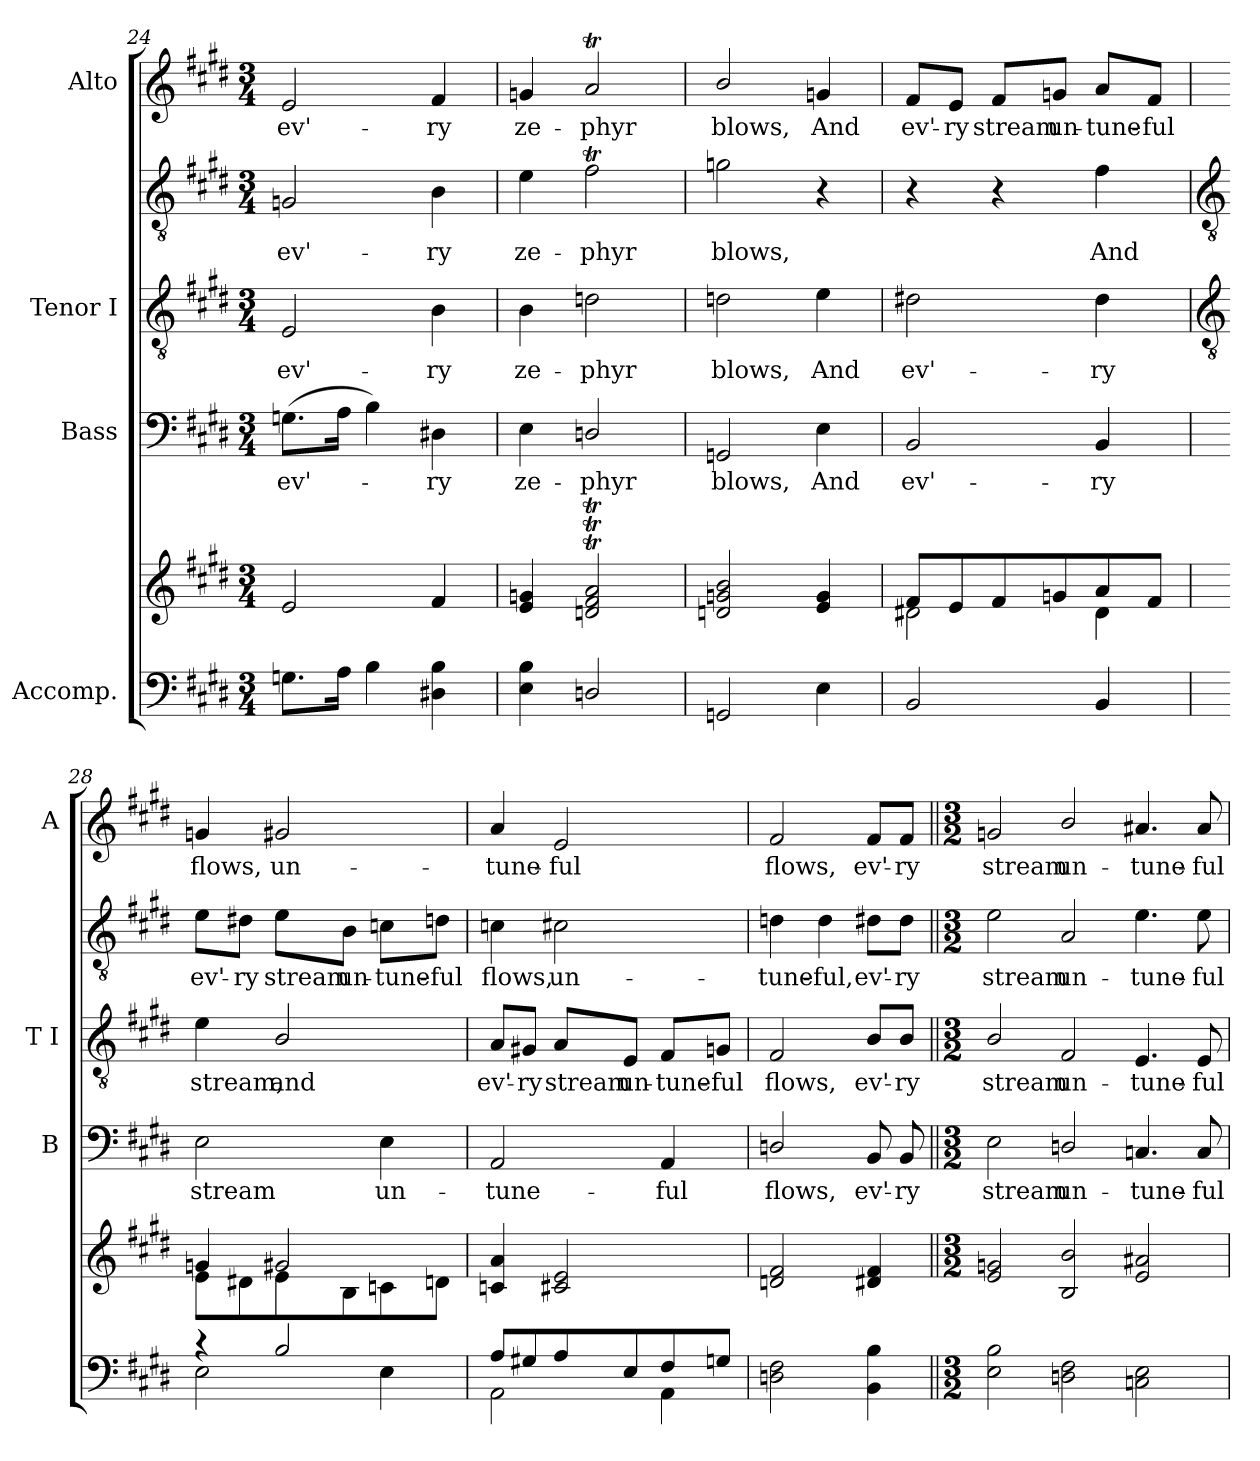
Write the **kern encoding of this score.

**kern	**kern	**kern	**text	**kern	**text	**kern	**text	**kern	**text
*part4	*part4	*part3	*part3	*part2	*part2	*part2	*part2	*part1	*part1
*staff6	*staff5	*staff4	*staff4	*staff3	*staff3	*staff2	*staff2	*staff1	*staff1
*I"Accomp.	*	*I"Bass	*	*I"Tenor I	*	*	*	*I"Alto	*
*	*	*I'B	*	*I'T I	*	*	*	*I'A	*
*clefF4	*clefG2	*clefF4	*	*clefGv2	*	*clefGv2	*	*clefG2	*
*k[f#c#g#d#]	*k[f#c#g#d#]	*k[f#c#g#d#]	*	*k[f#c#g#d#]	*	*k[f#c#g#d#]	*	*k[f#c#g#d#]	*
*E:	*E:	*E:	*	*E:	*	*E:	*	*E:	*
*M3/4	*M3/4	*M3/4	*	*M3/4	*	*M3/4	*	*M3/4	*
=24	=24	=24	=24	=24	=24	=24	=24	=24	=24
*	*^	*	*	*	*	*	*	*	*
!	!	!	!	!LO:LY:b	!	!LO:LY:b	!	!LO:LY:b	!	!LO:LY:b
8.GnL	2e	2.ryy	(>8.GnL	ev'-	2E	ev'-	2Gn	ev'-	2e	ev'-
16AJ	.	.	16AJ	.	.	.	.	.	.	.
4B	.	.	4B)	.	.	.	.	.	.	.
!	!	!	!	!LO:LY:b	!	!LO:LY:b	!	!LO:LY:b	!	!LO:LY:b
4D#X 4B	4f#	.	4D#X	ry	4B	-ry	4B	-ry	4f#	-ry
=25	=25	=25	=25	=25	=25	=25	=25	=25	=25	=25
!	!	!	!	!LO:LY:b	!	!LO:LY:b	!	!LO:LY:b	!	!LO:LY:b
4E 4B	4e 4gn	2.ryy	4E	ze-	4B	ze-	4e	ze-	4gn	ze-
!	!	!	!	!LO:LY:b	!	!LO:LY:b	!	!LO:LY:b	!	!LO:LY:b
2Dn/	2dnT 2f#T 2aT	.	2Dn/	-phyr	2dn	-phyr	2f#T	-phyr	2aT	-phyr
=26	=26	=26	=26	=26	=26	=26	=26	=26	=26	=26
!	!	!	!	!LO:LY:b	!	!LO:LY:b	!	!LO:LY:b	!	!LO:LY:b
2GGn/	2dn/ 2gn/ 2b/	2.ryy	2GGn	blows,	2dn	blows,	2gn	blows,	2b/	blows,
!	!	!	!	!LO:LY:b	!	!LO:LY:b	!	!	!	!LO:LY:b
4E	4e 4g	.	4E	And	4e	And	4r	.	4gn	And
=27	=27	=27	=27	=27	=27	=27	=27	=27	=27	=27
!	!	!	!	!LO:LY:b	!	!LO:LY:b	!	!	!	!LO:LY:b
2BB/	8f#L	2d#X\	2BB	ev'-	2d#X	ev'-	4r	.	8f#/L	ev'-
!	!	!	!	!	!	!	!	!	!	!LO:LY:b
.	8e	.	.	.	.	.	.	.	8e/J	-ry
!	!	!	!	!	!	!	!	!	!	!LO:LY:b
.	8f#	.	.	.	.	.	4r	.	8f#/L	stream
!	!	!	!	!	!	!	!	!	!	!LO:LY:b
.	8gn	.	.	.	.	.	.	.	8gn/J	un-
!	!	!	!	!LO:LY:b	!	!LO:LY:b	!	!LO:LY:b	!	!LO:LY:b
4BB/	8a	4d#\	4BB	-ry	4d#	-ry	4f#	And	8a/L	-tune-
!	!	!	!	!	!	!	!	!	!	!LO:LY:b
.	8f#J	.	.	.	.	.	.	.	8f#/J	-ful
!!LO:LB:g=z
=28	=28	=28	=28	=28	=28	=28	=28	=28	=28	=28
*	*	*	*	*	*clefGv2	*	*clefGv2	*	*	*
*^	*	*	*	*	*	*	*	*	*	*
!	!	!	!	!	!LO:LY:b	!	!LO:LY:b	!	!LO:LY:b	!	!LO:LY:b
4r	2E\	4gn	8e\L	2E	stream	4e	stream,	8e\L	ev'-	4gn	flows,
!	!	!	!	!	!	!	!	!	!LO:LY:b	!	!
.	.	.	8d#X\	.	.	.	.	8d#X\J	-ry	.	.
!	!	!	!	!	!	!	!LO:LY:b	!	!LO:LY:b	!	!LO:LY:b
2B/	.	2g#X	8e\	.	.	2B/	and	8e\L	stream	2g#X	un-
!	!	!	!	!	!	!	!	!	!LO:LY:b	!	!
.	.	.	8B\	.	.	.	.	8B\J	un-	.	.
!	!	!	!	!	!LO:LY:b	!	!	!	!LO:LY:b	!	!
.	4E\	.	8cn\	4E	un-	.	.	8cn\L	-tune-	.	.
!	!	!	!	!	!	!	!	!	!LO:LY:b	!	!
.	.	.	8dn\J	.	.	.	.	8dn\J	-ful	.	.
=29	=29	=29	=29	=29	=29	=29	=29	=29	=29	=29	=29
!	!	!	!	!	!LO:LY:b	!	!LO:LY:b	!	!LO:LY:b	!	!LO:LY:b
8A/L	2AA\	4cn 4a	2.ryy	2AA	-tune-	8A/L	-ev'-	4cn	flows,	4a	-tune-
!	!	!	!	!	!	!	!LO:LY:b	!	!	!	!
8G#X/	.	.	.	.	.	8G#X/J	-ry	.	.	.	.
!	!	!	!	!	!	!	!LO:LY:b	!	!LO:LY:b	!	!LO:LY:b
8A/	.	2c#X 2e	.	.	.	8A/L	stream	2c#X	un-	2e	-ful
!	!	!	!	!	!	!	!LO:LY:b	!	!	!	!
8E/	.	.	.	.	.	8E/J	un-	.	.	.	.
!	!	!	!	!	!LO:LY:b	!	!LO:LY:b	!	!	!	!
8F#/	4AA\	.	.	4AA	-ful	8F#/L	-tune-	.	.	.	.
!	!	!	!	!	!	!	!LO:LY:b	!	!	!	!
8Gn/J	.	.	.	.	.	8Gn/J	-ful	.	.	.	.
=30	=30	=30	=30	=30	=30	=30	=30	=30	=30	=30	=30
!	!	!	!	!	!LO:LY:b	!	!LO:LY:b	!	!LO:LY:b	!	!LO:LY:b
2.ryy	2Dn\ 2F#\	2dn 2f#	2.ryy	2Dn/	flows,	2F#	flows,	4dn	tune-	2f#	flows,
!	!	!	!	!	!	!	!	!	!LO:LY:b	!	!
.	.	.	.	.	.	.	.	4d	-ful,	.	.
!	!	!	!	!	!LO:LY:b	!	!LO:LY:b	!	!LO:LY:b	!	!LO:LY:b
.	4BB\ 4B\	4d#X 4f#	.	8BB	ev'-	8B/L	ev'-	8d#X\L	ev'-	8f#/L	ev'-
!	!	!	!	!	!LO:LY:b	!	!LO:LY:b	!	!LO:LY:b	!	!LO:LY:b
.	.	.	.	8BB	-ry	8B/J	-ry	8d#\J	-ry	8f#/J	-ry
=31||	=31||	=31||	=31||	=31||	=31||	=31||	=31||	=31||	=31||	=31||	=31||
*M3/2	*	*M3/2	*	*M3/2	*	*M3/2	*	*M3/2	*	*M3/2	*
!	!	!	!	!	!LO:LY:b	!	!LO:LY:b	!	!LO:LY:b	!	!LO:LY:b
1.ryy	2E\ 2B\	2e 2gn	1.ryy	2E	stream	2B/	stream	2e	stream	2gn	stream
!	!	!	!	!	!LO:LY:b	!	!LO:LY:b	!	!LO:LY:b	!	!LO:LY:b
.	2Dn\ 2F#\	2B/ 2b/	.	2Dn/	un-	2F#	un-	2A	un-	2b/	un-
!	!	!	!	!	!LO:LY:b	!	!LO:LY:b	!	!LO:LY:b	!	!LO:LY:b
.	2Cn\ 2E\	2e 2a#X	.	4.Cn	-tune-	4.E	-tune-	4.e	-tune-	4.a#X	-tune-
!	!	!	!	!	!LO:LY:b	!	!LO:LY:b	!	!LO:LY:b	!	!LO:LY:b
.	.	.	.	8C	-ful	8E	-ful	8e	-ful	8a#	-ful
*v	*v	*	*	*	*	*	*	*	*	*	*
*	*v	*v	*	*	*	*	*	*	*	*
=	=	=	=	=	=	=	=	=	=
*-	*-	*-	*-	*-	*-	*-	*-	*-	*-
